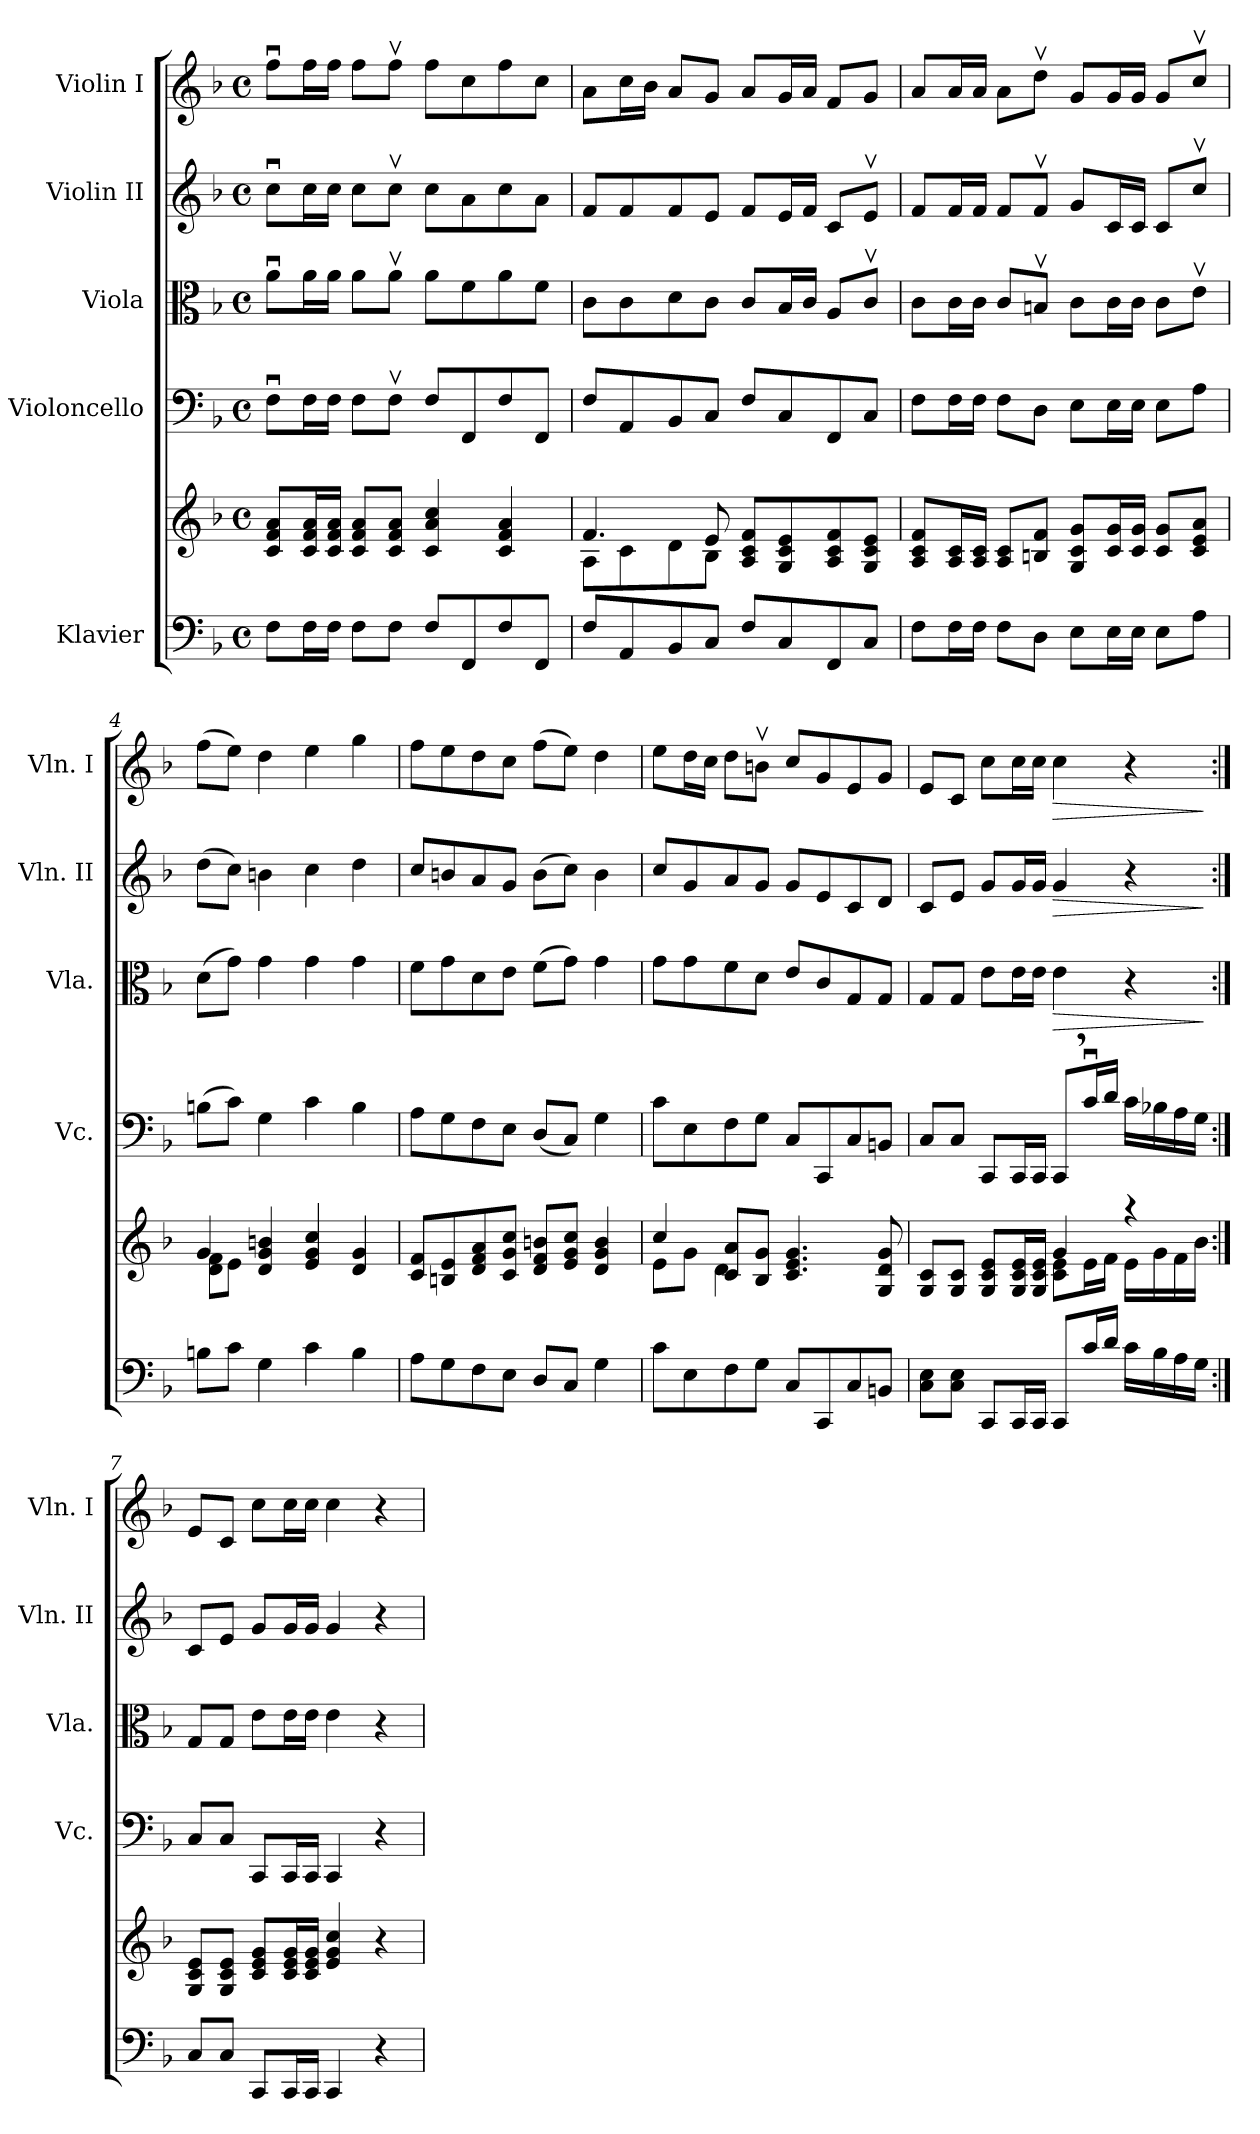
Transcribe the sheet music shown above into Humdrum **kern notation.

**kern	**kern	**kern	**kern	**dynam	**kern	**dynam	**kern	**dynam
*part5	*part5	*part4	*part3	*part3	*part2	*part2	*part1	*part1
*staff6	*staff5	*staff4	*staff3	*staff3	*staff2	*staff2	*staff1	*staff1
*I"Klavier	*	*I"Violoncello	*I"Viola	*	*I"Violin II	*	*I"Violin I	*
*	*	*I'Vc.	*I'Vla.	*	*I'Vln. II	*	*I'Vln. I	*
*clefF4	*clefG2	*clefF4	*clefC3	*	*clefG2	*	*clefG2	*
*k[b-]	*k[b-]	*k[b-]	*k[b-]	*	*k[b-]	*	*k[b-]	*
*M4/4	*M4/4	*M4/4	*M4/4	*	*M4/4	*	*M4/4	*
*met(c)	*met(c)	*met(c)	*met(c)	*	*met(c)	*	*met(c)	*
=1	=1	=1	=1	=1	=1	=1	=1	=1
8F\L	8c/ 8f/ 8a/L	8Fu\L	8au\L	.	8ccu\L	.	8ffu\L	.
16F\L	16c/ 16f/ 16a/L	16F\L	16a\L	.	16cc\L	.	16ff\L	.
16F\JJ	16c/ 16f/ 16a/JJ	16F\JJ	16a\JJ	.	16cc\JJ	.	16ff\JJ	.
8F\L	8c/ 8f/ 8a/L	8F\L	8a\L	.	8cc\L	.	8ff\L	.
8F\J	8c/ 8f/ 8a/J	8Fv\J	8av\J	.	8ccv\J	.	8ffv\J	.
8F/L	4c/ 4a/ 4cc/	8F/L	8a\L	.	8cc\L	.	8ff\L	.
8FF/	.	8FF/	8f\	.	8a\	.	8cc\	.
8F/	4c/ 4f/ 4a/	8F/	8a\	.	8cc\	.	8ff\	.
8FF/J	.	8FF/J	8f\J	.	8a\J	.	8cc\J	.
=2	=2	=2	=2	=2	=2	=2	=2	=2
*	*^	*	*	*	*	*	*	*
8F/L	4.f/	8A\L	8F/L	8c\L	.	8f/L	.	8a\L	.
8AA/	.	8c\	8AA/	8c\	.	8f/	.	16cc\L	.
.	.	.	.	.	.	.	.	16b-\JJ	.
8BB-/	.	8d\	8BB-/	8d\	.	8f/	.	8a/L	.
8C/J	8e/	8B-\J	8C/J	8c\J	.	8e/J	.	8g/J	.
8F/L	8A/ 8c/ 8f/L	2ryy	8F/L	8c/L	.	8f/L	.	8a/L	.
8C/	8G/ 8c/ 8e/	.	8C/	16B-/L	.	16e/L	.	16g/L	.
.	.	.	.	16c/JJ	.	16f/JJ	.	16a/JJ	.
8FF/	8A/ 8c/ 8f/	.	8FF/	8A/L	.	8c/L	.	8f/L	.
8C/J	8G/ 8c/ 8e/J	.	8C/J	8cv/J	.	8ev/J	.	8g/J	.
*	*v	*v	*	*	*	*	*	*	*
=3	=3	=3	=3	=3	=3	=3	=3	=3
8F\L	8A/ 8c/ 8f/L	8F\L	8c\L	.	8f/L	.	8a/L	.
16F\L	16A/ 16c/L	16F\L	16c\L	.	16f/L	.	16a/L	.
16F\JJ	16A/ 16c/JJ	16F\JJ	16c\JJ	.	16f/JJ	.	16a/JJ	.
8F\L	8A/ 8c/L	8F\L	8c/L	.	8f/L	.	8a\L	.
8D\J	8Bn/ 8f/J	8D\J	8Bnv/J	.	8fv/J	.	8ddv\J	.
8E\L	8G/ 8c/ 8g/L	8E\L	8c\L	.	8g/L	.	8g/L	.
16E\L	16c/ 16g/L	16E\L	16c\L	.	16c/L	.	16g/L	.
16E\JJ	16c/ 16g/JJ	16E\JJ	16c\JJ	.	16c/JJ	.	16g/JJ	.
8E\L	8c/ 8g/L	8E\L	8c\L	.	8c/L	.	8g/L	.
8A\J	8c/ 8e/ 8a/J	8A\J	8ev\J	.	8ccv/J	.	8ccv/J	.
!!LO:PB:g=z
=4	=4	=4	=4	=4	=4	=4	=4	=4
*	*^	*	*	*	*	*	*	*
8Bn\L	4g/	8d\ 8f\L	(>8Bn\L	(>8d\L	.	(>8dd\L	.	(>8ff\L	.
8c\J	.	8e\J	8c\J)	8g\J)	.	8cc\J)	.	8ee\J)	.
4G\	4d/ 4g/ 4bn/	2.ryy	4G\	4g\	.	4bn\	.	4dd\	.
4c\	4e/ 4g/ 4cc/	.	4c\	4g\	.	4cc\	.	4ee\	.
4B\	4d/ 4g/	.	4B\	4g\	.	4dd\	.	4gg\	.
*	*v	*v	*	*	*	*	*	*	*
=5	=5	=5	=5	=5	=5	=5	=5	=5
8A\L	8c/ 8f/L	8A\L	8f\L	.	8cc/L	.	8ff\L	.
8G\	8Bn/ 8e/	8G\	8g\	.	8bn/	.	8ee\	.
8F\	8d/ 8f/ 8a/	8F\	8d\	.	8a/	.	8dd\	.
8E\J	8c/ 8g/ 8cc/J	8E\J	8e\J	.	8g/J	.	8cc\J	.
8D/L	8d/ 8f/ 8bn/L	(<8D/L	(>8f\L	.	(>8b\L	.	(>8ff\L	.
8C/J	8e/ 8g/ 8cc/J	8C/J)	8g\J)	.	8cc\J)	.	8ee\J)	.
4G\	4d/ 4g/ 4b/	4G\	4g\	.	4b\	.	4dd\	.
=6	=6	=6	=6	=6	=6	=6	=6	=6
*	*^	*	*	*	*	*	*	*
8c\L	4cc/	8e\L	8c\L	8g\L	.	8cc/L	.	8ee\L	.
8E\	.	8g\J	8E\	8g\	.	8g/	.	16dd\L	.
.	.	.	.	.	.	.	.	16cc\JJ	.
8F\	8c/ 8a/L	4d\	8F\	8f\	.	8a/	.	8dd\L	.
8G\J	8B-/ 8g/J	.	8G\J	8d\J	.	8g/J	.	8bnv\J	.
8C/L	4.c/ 4.e/ 4.g/	2ryy	8C/L	8e/L	.	8g/L	.	8cc/L	.
8CC/	.	.	8CC/	8c/	.	8e/	.	8g/	.
8C/	.	.	8C/	8G/	.	8c/	.	8e/	.
8BBn/J	8G/ 8d/ 8g/	.	8BBn/J	8G/J	.	8d/J	.	8g/J	.
!!LO:PB:g=z
=6X1	=6X1	=6X1	=6X1	=6X1	=6X1	=6X1	=6X1	=6X1	=6X1
8C\ 8E\L	8G/ 8c/L	2ryy	8C/L	8G/L	.	8c/L	.	8e/L	.
8C\ 8E\J	8G/ 8c/J	.	8C/J	8G/J	.	8e/J	.	8c/J	.
8CC/L	8G/ 8c/ 8e/L	.	8CC/L	8e\L	.	8g/L	.	8cc\L	.
16CC/L	16G/ 16c/ 16e/L	.	16CC/L	16e\L	.	16g/L	.	16cc\L	.
16CC/JJ	16G/ 16c/ 16e/JJ	.	16CC/JJ	16e\JJ	.	16g/JJ	.	16cc\JJ	.
!	!	!	!	!	!LO:HP:b	!	!LO:HP:b	!	!LO:HP:b
8CC/L	4g/	8c\ 8e\L	8CC,/L	4e\	>	4g/	>	4cc\	>
16c/L	.	16e\L	16cu/L	.	.	.	.	.	.
16d/JJ	.	16f\JJ	16d/JJ	.	.	.	.	.	.
16c\LL	4r	16e\LL	16c\LL	4r	.	4r	.	4r	.
16B-\	.	16g\	16B-X\	.	.	.	.	.	.
16A\	.	16f\	16A\	.	.	.	.	.	.
16G\JJ	.	16b-\JJ	16G\JJ	.	.	.	.	.	.
*	*v	*v	*	*	*	*	*	*	*
.	.	.	.	]	.	]	.	]
=7:|!	=7:|!	=7:|!	=7:|!	=7:|!	=7:|!	=7:|!	=7:|!	=7:|!
8C/L	8G/ 8c/ 8e/L	8C/L	8G/L	.	8c/L	.	8e/L	.
8C/J	8G/ 8c/ 8e/J	8C/J	8G/J	.	8e/J	.	8c/J	.
8CC/L	8c/ 8e/ 8g/L	8CC/L	8e\L	.	8g/L	.	8cc\L	.
16CC/L	16c/ 16e/ 16g/L	16CC/L	16e\L	.	16g/L	.	16cc\L	.
16CC/JJ	16c/ 16e/ 16g/JJ	16CC/JJ	16e\JJ	.	16g/JJ	.	16cc\JJ	.
4CC/	4e/ 4g/ 4cc/	4CC/	4e\	.	4g/	.	4cc\	.
4r	4r	4r	4r	.	4r	.	4r	.
=	=	=	=	=	=	=	=	=
*-	*-	*-	*-	*-	*-	*-	*-	*-
